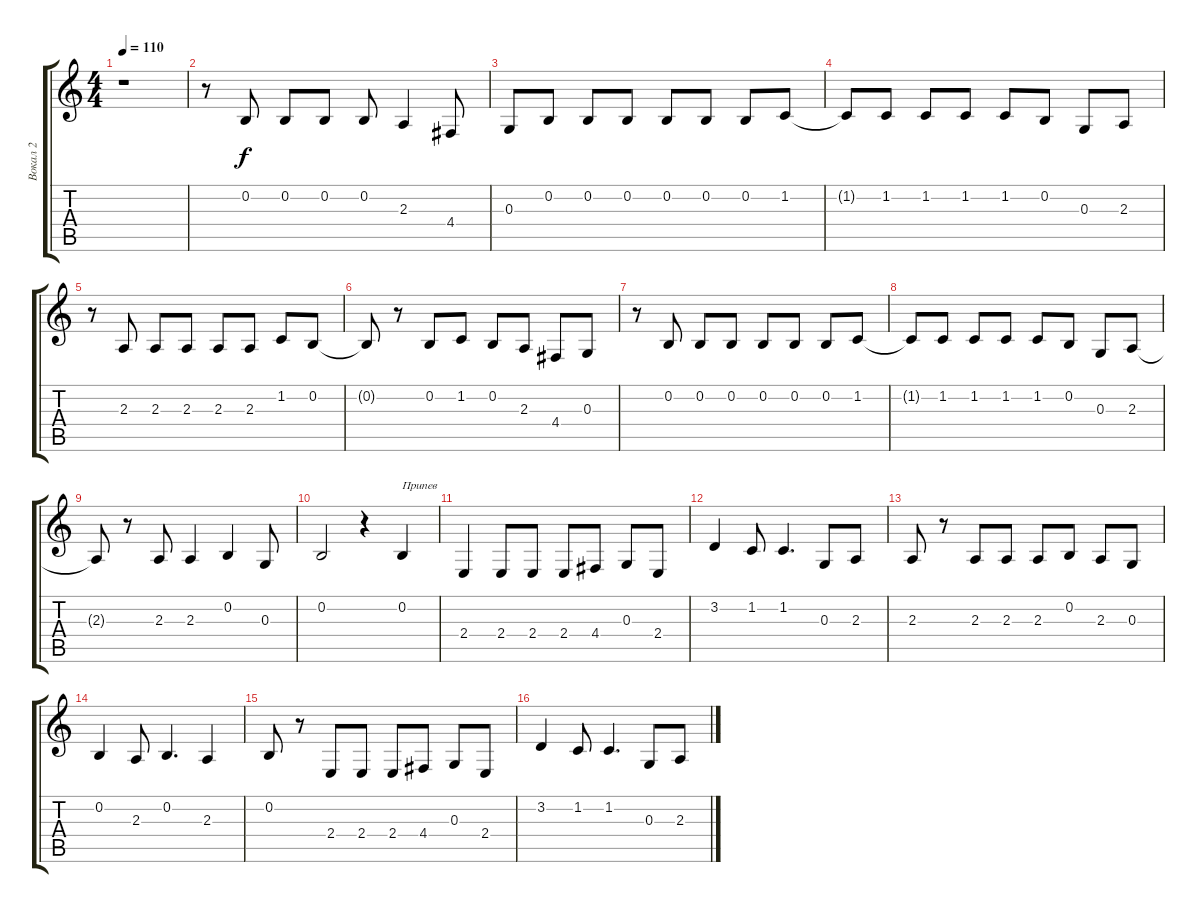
\track ("Вокал 2" "Вокал 2") {instrument oboe}
\staff {score tabs}
\tuning (E4 B3 G3 D3 A2 E2) {hide}
\ts (4 4)
\tempo 110
\clef g2
\ks c
r.1{dy f} |
r.8 0.2.8 0.2.8 0.2.8 0.2.8 2.3.4 4.4.8 |
0.3.8 0.2.8 0.2.8 0.2.8 0.2.8 0.2.8 0.2.8 1.2.8 |
1.2{t}.8 1.2.8 1.2.8 1.2.8 1.2.8 0.2.8 0.3.8 2.3.8 |
r.8 2.3.8 2.3.8 2.3.8 2.3.8 2.3.8 1.2.8 0.2.8 |
0.2{t}.8 r.8 0.2.8 1.2.8 0.2.8 2.3.8 4.4.8 0.3.8 |
r.8 0.2.8 0.2.8 0.2.8 0.2.8 0.2.8 0.2.8 1.2.8 |
1.2{t}.8 1.2.8 1.2.8 1.2.8 1.2.8 0.2.8 0.3.8 2.3.8 |
2.3{t}.8 r.8 2.3.8 2.3.4 0.2.4 0.3.8 |
0.2.2 r.4 0.2.4{txt "Припев"} |
2.4.4 2.4.8 2.4.8 2.4.8 4.4.8 0.3.8 2.4.8 |
3.2.4 1.2.8 1.2.4{d} 0.3.8 2.3.8 |
2.3.8 r.8 2.3.8 2.3.8 2.3.8 0.2.8 2.3.8 0.3.8 |
0.2.4 2.3.8 0.2.4{d} 2.3.4 |
0.2.8 r.8 2.4.8 2.4.8 2.4.8 4.4.8 0.3.8 2.4.8 |
3.2.4 1.2.8 1.2.4{d} 0.3.8 2.3.8
